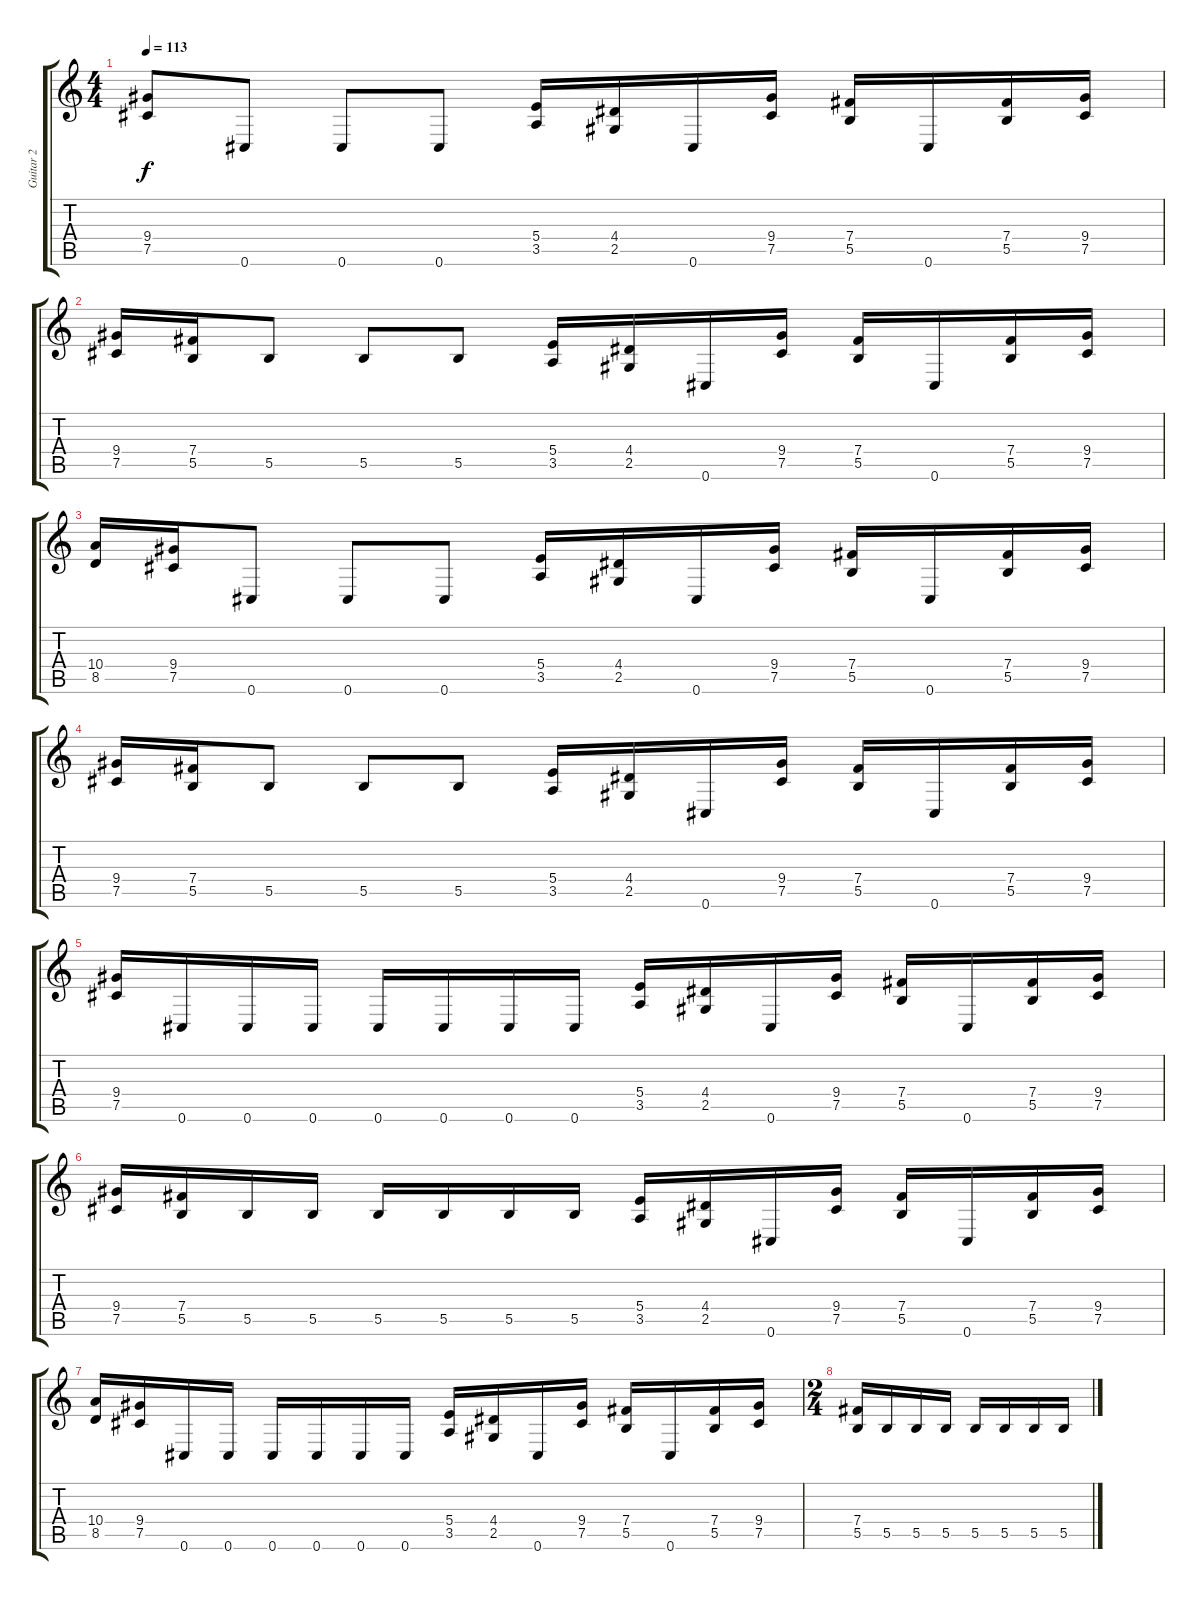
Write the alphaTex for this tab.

\track ("Guitar 2" "Guitar 2") {instrument distortionguitar}
\staff {score tabs}
\tuning (Db4 Ab3 E3 B2 Gb2 Db2) {hide}
\ts (4 4)
\tempo 113
\clef g2
\ks c
(9.4 7.5).8{dy f} 0.6.8 0.6.8 0.6.8 (5.4 3.5).16 (4.4 2.5).16 0.6.16 (9.4 7.5).16 (7.4 5.5).16 0.6.16 (7.4 5.5).16 (9.4 7.5).16 |
(9.4 7.5).16 (7.4 5.5).16 5.5.8 5.5.8 5.5.8 (5.4 3.5).16 (4.4 2.5).16 0.6.16 (9.4 7.5).16 (7.4 5.5).16 0.6.16 (7.4 5.5).16 (9.4 7.5).16 |
(10.4 8.5).16 (9.4 7.5).16 0.6.8 0.6.8 0.6.8 (5.4 3.5).16 (4.4 2.5).16 0.6.16 (9.4 7.5).16 (7.4 5.5).16 0.6.16 (7.4 5.5).16 (9.4 7.5).16 |
(9.4 7.5).16 (7.4 5.5).16 5.5.8 5.5.8 5.5.8 (5.4 3.5).16 (4.4 2.5).16 0.6.16 (9.4 7.5).16 (7.4 5.5).16 0.6.16 (7.4 5.5).16 (9.4 7.5).16 |
(9.4 7.5).16 0.6.16 0.6.16 0.6.16 0.6.16 0.6.16 0.6.16 0.6.16 (5.4 3.5).16 (4.4 2.5).16 0.6.16 (9.4 7.5).16 (7.4 5.5).16 0.6.16 (7.4 5.5).16 (9.4 7.5).16 |
(9.4 7.5).16 (7.4 5.5).16 5.5.16 5.5.16 5.5.16 5.5.16 5.5.16 5.5.16 (5.4 3.5).16 (4.4 2.5).16 0.6.16 (9.4 7.5).16 (7.4 5.5).16 0.6.16 (7.4 5.5).16 (9.4 7.5).16 |
(10.4 8.5).16 (9.4 7.5).16 0.6.16 0.6.16 0.6.16 0.6.16 0.6.16 0.6.16 (5.4 3.5).16 (4.4 2.5).16 0.6.16 (9.4 7.5).16 (7.4 5.5).16 0.6.16 (7.4 5.5).16 (9.4 7.5).16 |
\ts (2 4)
(7.4 5.5).16 5.5.16 5.5.16 5.5.16 5.5.16 5.5.16 5.5.16 5.5.16
